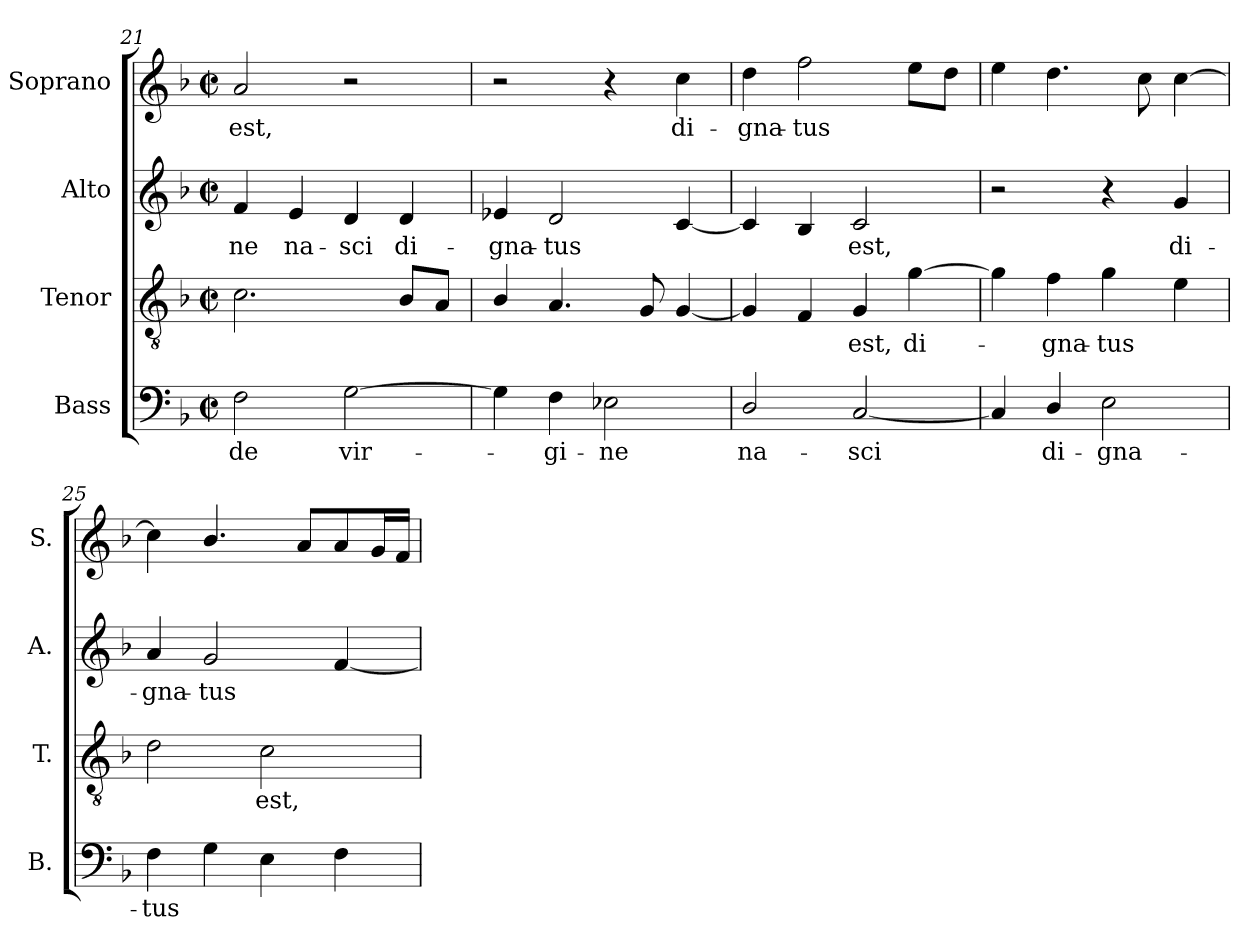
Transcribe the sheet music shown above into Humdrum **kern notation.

**kern	**text	**kern	**text	**kern	**text	**kern	**text
*part4	*part4	*part3	*part3	*part2	*part2	*part1	*part1
*staff4	*staff4	*staff3	*staff3	*staff2	*staff2	*staff1	*staff1
*I"Bass	*	*I"Tenor	*	*I"Alto	*	*I"Soprano	*
*I'B.	*	*I'T.	*	*I'A.	*	*I'S.	*
*clefF4	*	*clefGv2	*	*clefG2	*	*clefG2	*
*	*	*ITrd7c12	*	*	*	*	*
*k[b-]	*	*k[b-]	*	*k[b-]	*	*k[b-]	*
*F:	*	*F:	*	*F:	*	*F:	*
*M2/2	*	*M2/2	*	*M2/2	*	*M2/2	*
*met(c|)	*	*met(c|)	*	*met(c|)	*	*met(c|)	*
=21	=21	=21	=21	=21	=21	=21	=21
!	!LO:LY:b:color=#000000	!	!	!	!	!	!
!	!	!	!	!	!LO:LY:b:color=#000000	!	!
!	!	!	!	!	!	!	!LO:LY:b:color=#000000
2Fi\	de	2.Ci\	.	4fi/	-ne	2ai/	est,
!	!	!	!	!	!LO:LY:b:color=#000000	!	!
.	.	.	.	4ei/	na-	.	.
!	!LO:LY:b:color=#000000	!	!	!	!	!	!
!	!	!	!	!	!LO:LY:b:color=#000000	!	!
[2Gi\	vir-	.	.	4di/	-sci	2r	.
!	!	!	!	!	!LO:LY:b:color=#000000	!	!
.	.	8BB-i/L	.	4di/	di-	.	.
.	.	8AAi/J	.	.	.	.	.
=22	=22	=22	=22	=22	=22	=22	=22
!	!	!	!	!	!LO:LY:b:color=#000000	!	!
4Gi\]	.	4BB-i/	.	4e-Xi/	-gna-	2r	.
!	!LO:LY:b:color=#000000	!	!	!	!	!	!
!	!	!	!	!	!LO:LY:b:color=#000000	!	!
4Fi\	-gi-	4.AAi/	.	2di/	-tus	.	.
!	!LO:LY:b:color=#000000	!	!	!	!	!	!
2E-i\	-ne	.	.	.	.	4r	.
.	.	8GGi/	.	.	.	.	.
!	!	!	!	!	!	!	!LO:LY:b:color=#000000
.	.	[4GGi/	.	[4ci/	.	4cci\	di-
=23	=23	=23	=23	=23	=23	=23	=23
!	!LO:LY:b:color=#000000	!	!	!	!	!	!
!	!	!	!	!	!	!	!LO:LY:b:color=#000000
2Di/	na-	4GGi/]	.	4ci/]	.	4ddi\	-gna-
!	!	!	!	!	!	!	!LO:LY:b:color=#000000
.	.	4FFi/	.	4B-i/	.	2ffi\	-tus
!	!LO:LY:b:color=#000000	!	!	!	!	!	!
!	!	!	!LO:LY:b:color=#000000	!	!	!	!
!	!	!	!	!	!LO:LY:b:color=#000000	!	!
[2Ci/	-sci	4GGi/	est,	2ci/	est,	.	.
!	!	!	!LO:LY:b:color=#000000	!	!	!	!
.	.	[4Gi\	di-	.	.	8eei\L	.
.	.	.	.	.	.	8ddi\J	.
=24	=24	=24	=24	=24	=24	=24	=24
4Ci/]	.	4Gi\]	.	2r	.	4eei\	.
!	!LO:LY:b:color=#000000	!	!	!	!	!	!
!	!	!	!LO:LY:b:color=#000000	!	!	!	!
4Di/	di-	4Fi\	-gna-	.	.	4.ddi\	.
!	!LO:LY:b:color=#000000	!	!	!	!	!	!
!	!	!	!LO:LY:b:color=#000000	!	!	!	!
2Ei\	-gna-	4Gi\	-tus	4r	.	.	.
.	.	.	.	.	.	8cci\	.
!	!	!	!	!	!LO:LY:b:color=#000000	!	!
.	.	4Ei\	.	4gi/	di-	[4cci\	.
=25	=25	=25	=25	=25	=25	=25	=25
!	!LO:LY:b:color=#000000	!	!	!	!	!	!
!	!	!	!	!	!LO:LY:b:color=#000000	!	!
4Fi\	-tus	2Di\	.	4ai/	-gna-	4cci\]	.
!	!	!	!	!	!LO:LY:b:color=#000000	!	!
4Gi\	.	.	.	2gi/	-tus	4.b-i/	.
!	!	!	!LO:LY:b:color=#000000	!	!	!	!
4Ei\	.	2Ci\	est,	.	.	.	.
.	.	.	.	.	.	8ai/L	.
4Fi\	.	.	.	[4fi/	.	8ai/	.
.	.	.	.	.	.	16gi/L	.
.	.	.	.	.	.	16fi/JJ	.
=	=	=	=	=	=	=	=
*-	*-	*-	*-	*-	*-	*-	*-
